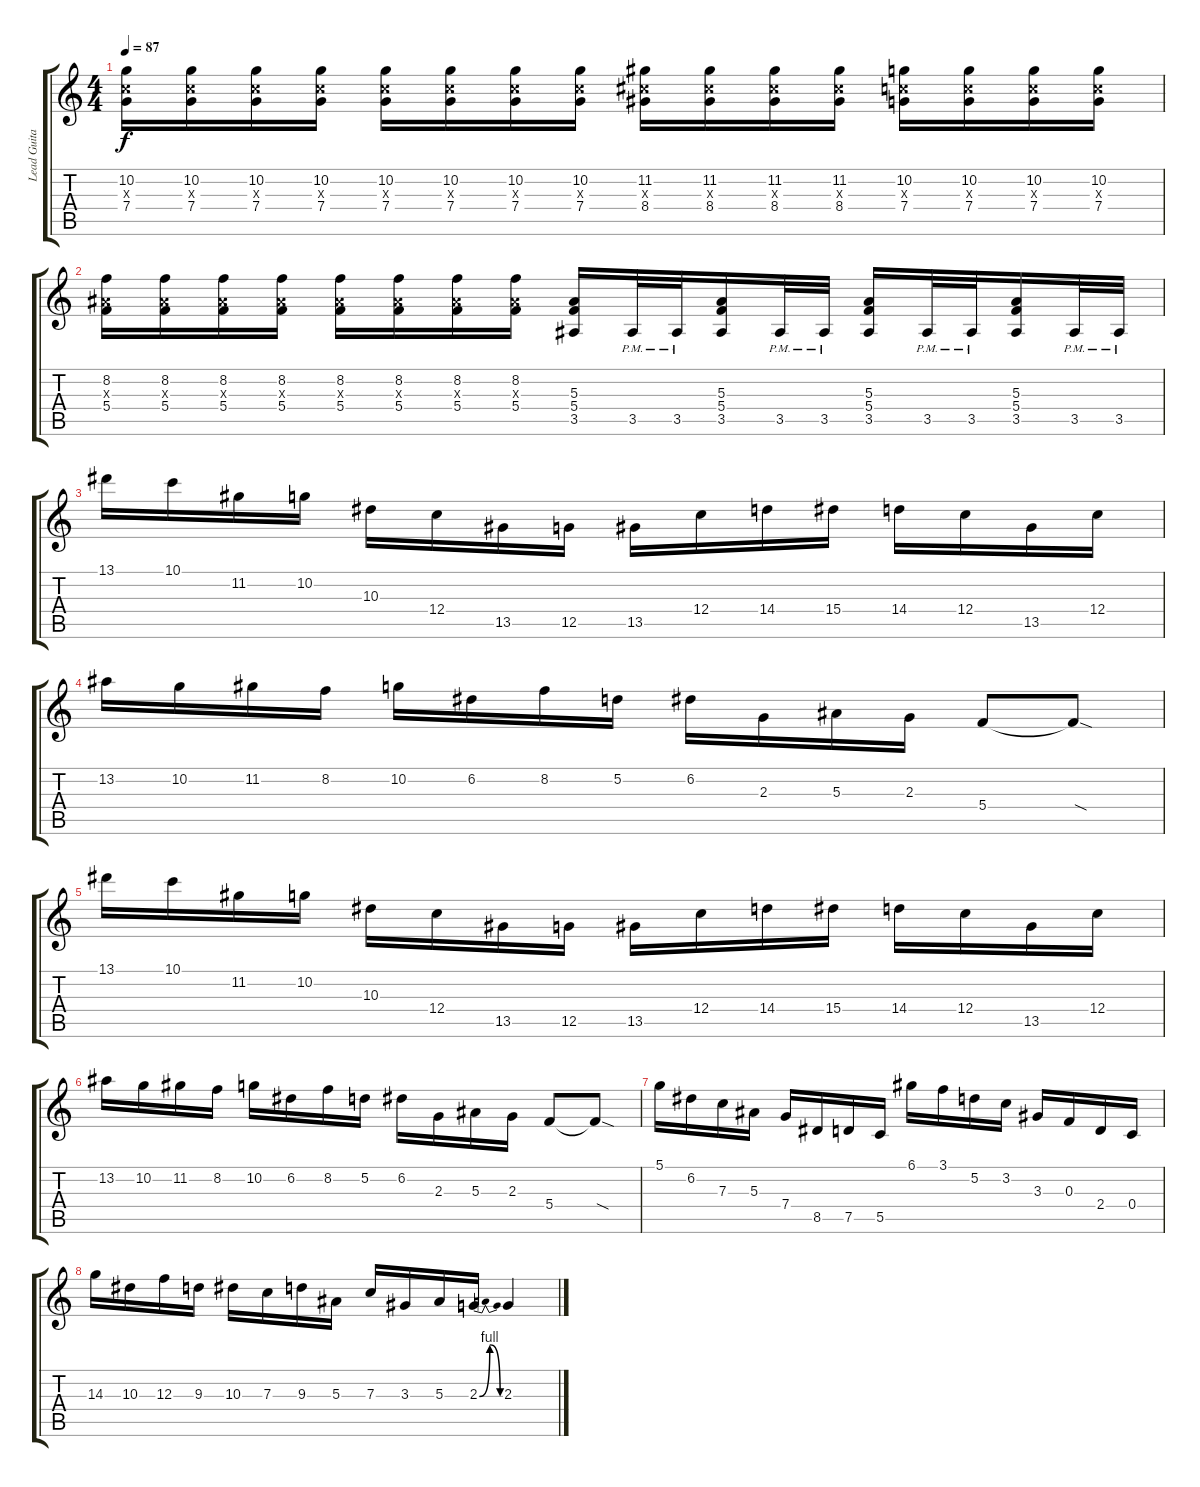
\track ("Lead Guitar" "Lead Guita") {instrument distortionguitar}
\staff {score tabs}
\tuning (D4 A3 F3 C3 G2 C2) {hide}
\ts (4 4)
\tempo 87
\clef g2
\ks c
(10.2 7.3{x} 7.4).16{dy f} (10.2 7.3{x} 7.4).16 (10.2 7.3{x} 7.4).16 (10.2 7.3{x} 7.4).16 (10.2 7.3{x} 7.4).16 (10.2 7.3{x} 7.4).16 (10.2 7.3{x} 7.4).16 (10.2 7.3{x} 7.4).16 (11.2 8.3{x} 8.4).16 (11.2 8.3{x} 8.4).16 (11.2 8.3{x} 8.4).16 (11.2 8.3{x} 8.4).16 (10.2 7.3{x} 7.4).16 (10.2 7.3{x} 7.4).16 (10.2 7.3{x} 7.4).16 (10.2 7.3{x} 7.4).16 |
(8.2 5.3{x} 5.4).16 (8.2 5.3{x} 5.4).16 (8.2 5.3{x} 5.4).16 (8.2 5.3{x} 5.4).16 (8.2 5.3{x} 5.4).16 (8.2 5.3{x} 5.4).16 (8.2 5.3{x} 5.4).16 (8.2 5.3{x} 5.4).16 (5.3 5.4 3.5).16 3.5{pm}.32 3.5{pm}.32 (5.3 5.4 3.5).16 3.5{pm}.32 3.5{pm}.32 (5.3 5.4 3.5).16 3.5{pm}.32 3.5{pm}.32 (5.3 5.4 3.5).16 3.5{pm}.32 3.5{pm}.32 |
13.1.16 10.1.16 11.2.16 10.2.16 10.3.16 12.4.16 13.5.16 12.5.16 13.5.16 12.4.16 14.4.16 15.4.16 14.4.16 12.4.16 13.5.16 12.4.16 |
13.2.16 10.2.16 11.2.16 8.2.16 10.2.16 6.2.16 8.2.16 5.2.16 6.2.16 2.3.16 5.3.16 2.3.16 5.4.8 5.4{sod t}.8 |
13.1.16 10.1.16 11.2.16 10.2.16 10.3.16 12.4.16 13.5.16 12.5.16 13.5.16 12.4.16 14.4.16 15.4.16 14.4.16 12.4.16 13.5.16 12.4.16 |
13.2.16 10.2.16 11.2.16 8.2.16 10.2.16 6.2.16 8.2.16 5.2.16 6.2.16 2.3.16 5.3.16 2.3.16 5.4.8 5.4{sod t}.8 |
5.1.16 6.2.16 7.3.16 5.3.16 7.4.16 8.5.16 7.5.16 5.5.16 6.1.16 3.1.16 5.2.16 3.2.16 3.3.16 0.3.16 2.4.16 0.4.16 |
14.3.16 10.3.16 12.3.16 9.3.16 10.3.16 7.3.16 9.3.16 5.3.16 7.3.16 3.3.16 5.3.16 2.3{be (bendrelease 0 0 30 4 30 4 60 0)}.16 2.3.4
